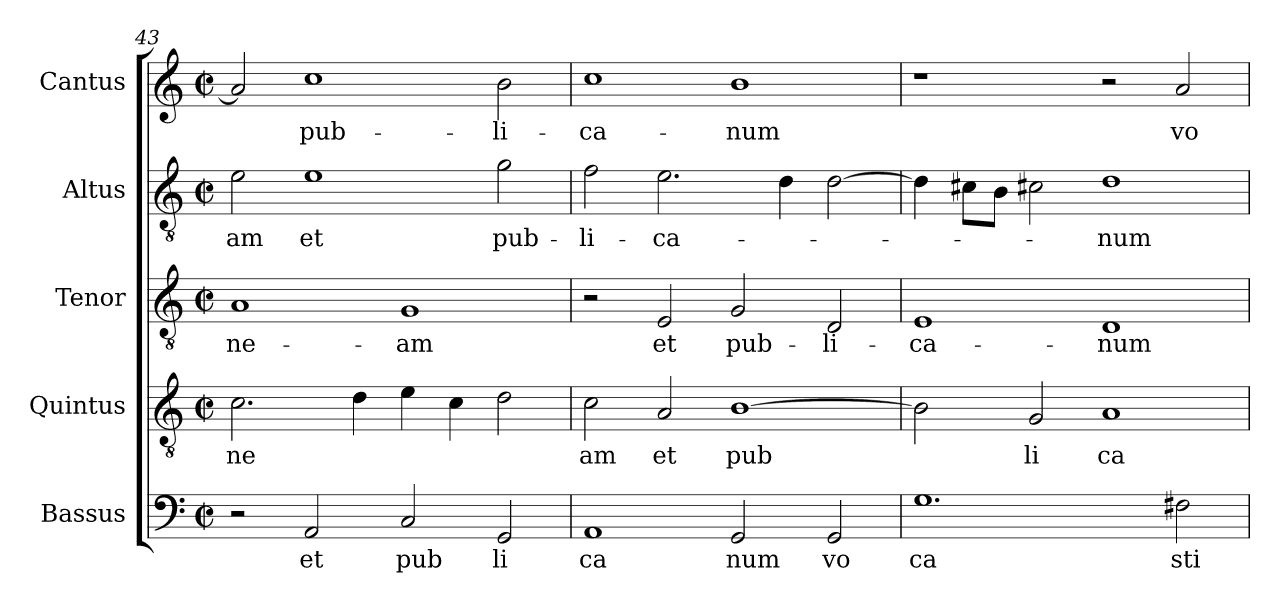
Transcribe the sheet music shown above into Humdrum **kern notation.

**kern	**text	**kern	**text	**kern	**text	**kern	**text	**kern	**text
*part5	*part5	*part4	*part4	*part3	*part3	*part2	*part2	*part1	*part1
*staff5	*staff5	*staff4	*staff4	*staff3	*staff3	*staff2	*staff2	*staff1	*staff1
*I"Bassus	*	*I"Quintus	*	*I"Tenor	*	*I"Altus	*	*I"Cantus	*
*clefF4	*	*clefGv2	*	*clefGv2	*	*clefGv2	*	*clefG2	*
*M2/2	*	*M2/2	*	*M2/2	*	*M2/2	*	*M2/2	*
*met(c|)	*	*met(c|)	*	*met(c|)	*	*met(c|)	*	*met(c|)	*
=43	=43	=43	=43	=43	=43	=43	=43	=43	=43
!	!	!	!LO:LY:b:cj	!	!LO:LY:b:cj	!	!LO:LY:b:cj	!	!
2r	.	2.c\	ne	1A	-ne-	2e\	-am	2a/]	.
!	!LO:LY:b:cj	!	!	!	!	!	!LO:LY:b:cj	!	!LO:LY:b:cj
2AA/	et	.	.	.	.	1e	et	1cc	pub-
.	.	4d\	.	.	.	.	.	.	.
!	!LO:LY:b:cj	!	!	!	!LO:LY:b:cj	!	!	!	!
2C/	pub	4e\	.	1G	-am	.	.	.	.
.	.	4c\	.	.	.	.	.	.	.
!	!LO:LY:b:cj	!	!	!	!	!	!LO:LY:b:cj	!	!LO:LY:b:cj
2GG/	li	2d\	.	.	.	2g\	pub-	2b\	-li-
=44	=44	=44	=44	=44	=44	=44	=44	=44	=44
!	!LO:LY:b:cj	!	!LO:LY:b:cj	!	!	!	!LO:LY:b:cj	!	!LO:LY:b:cj
1AA	ca	2c\	am	2r	.	2f\	-li-	1cc	-ca-
!	!	!	!LO:LY:b:cj	!	!LO:LY:b:cj	!	!LO:LY:b:cj	!	!
.	.	2A/	et	2E/	et	2.e\	-ca-	.	.
!	!LO:LY:b:cj	!	!LO:LY:b	!	!LO:LY:b:cj	!	!	!	!LO:LY:b:cj
2GG/	num	[>1B	pub	2G/	pub-	.	.	1b	-num
.	.	.	.	.	.	4d\	.	.	.
!	!LO:LY:b:cj	!	!	!	!LO:LY:b:cj	!	!	!	!
2GG/	vo	.	.	2D/	-li-	[>2d\	.	.	.
=45	=45	=45	=45	=45	=45	=45	=45	=45	=45
!	!LO:LY:b:cj	!	!	!	!LO:LY:b:cj	!	!	!	!
1.G	ca	2B\]	.	1E	-ca-	4d\]	.	1r	.
.	.	.	.	.	.	8c#\L	.	.	.
.	.	.	.	.	.	8B\J	.	.	.
!	!	!	!LO:LY:b:cj	!	!	!	!	!	!
.	.	2G/	li	.	.	2c#X\	.	.	.
!	!	!	!LO:LY:b:cj	!	!LO:LY:b:cj	!	!LO:LY:b:cj	!	!
.	.	1A	ca	1D	-num	1d	-num	2r	.
!	!LO:LY:b:cj	!	!	!	!	!	!	!	!LO:LY:b:cj
2F#X\	sti	.	.	.	.	.	.	2a/	vo-
=	=	=	=	=	=	=	=	=	=
*-	*-	*-	*-	*-	*-	*-	*-	*-	*-
